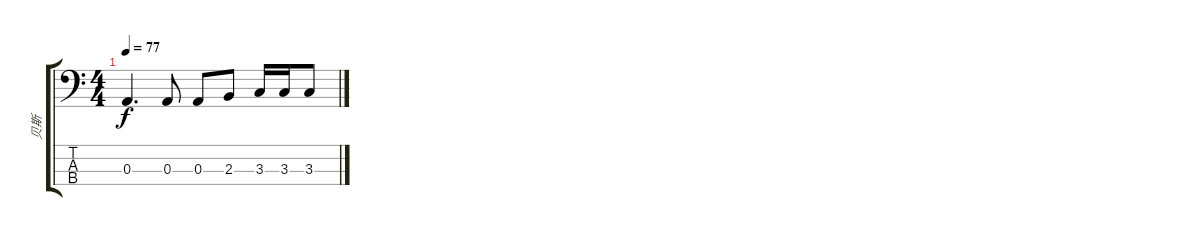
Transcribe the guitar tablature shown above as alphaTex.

\track ("贝斯" "贝斯") {instrument electricbassfinger}
\staff {score tabs}
\tuning (G2 D2 A1 E1) {hide}
\ts (4 4)
\tempo 77
\clef f4
\ks c
0.3.4{d dy f} 0.3.8 0.3.8 2.3.8 3.3.16 3.3.16 3.3.8
